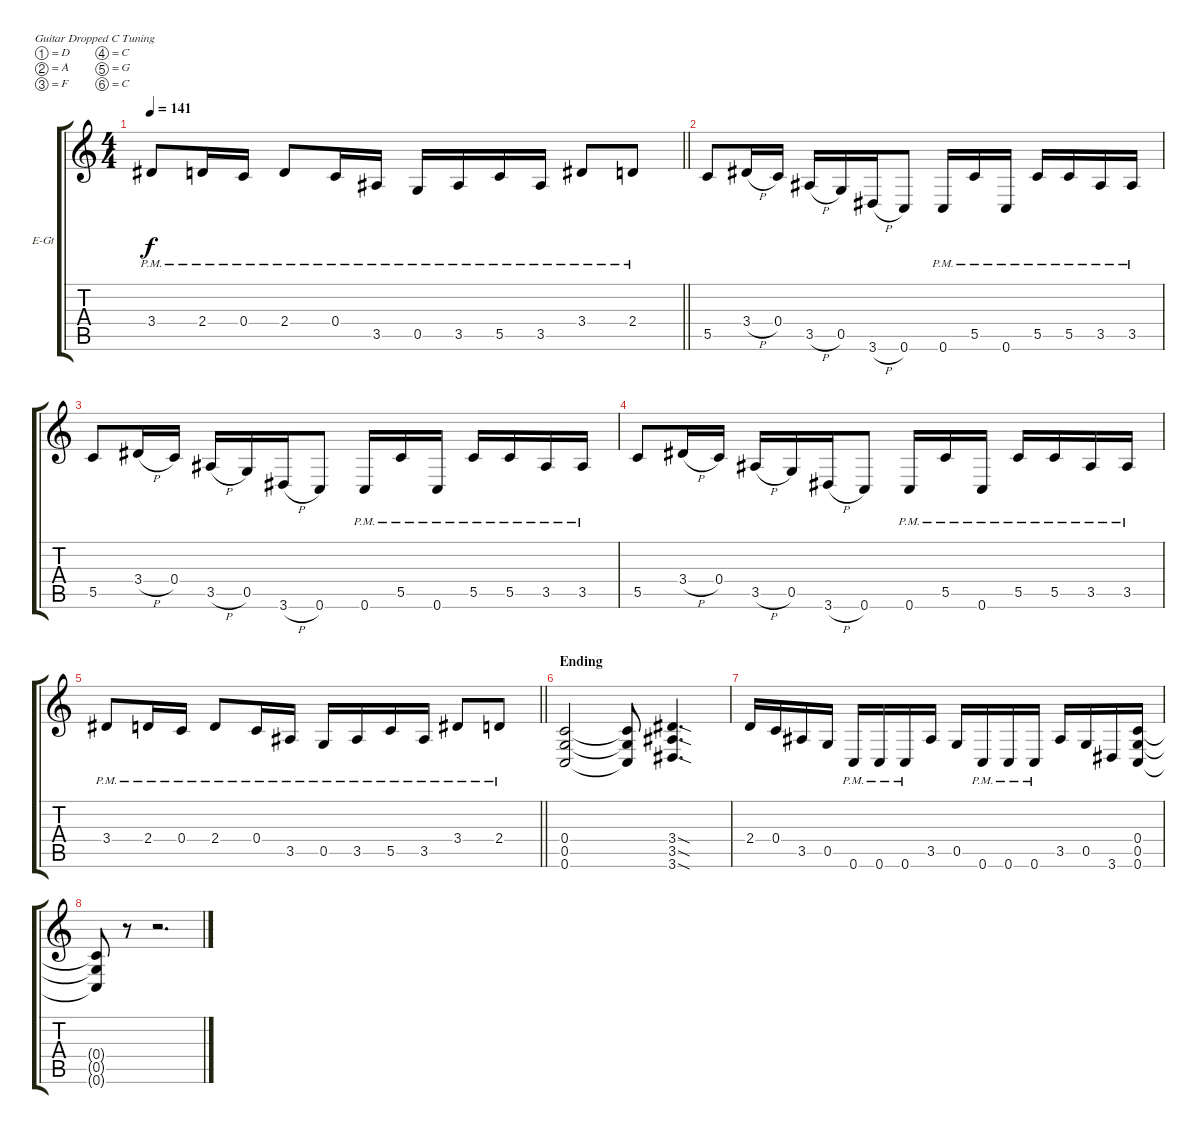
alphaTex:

\bracketExtendMode groupsimilarinstruments
\firstSystemTrackNameOrientation horizontal
\otherSystemsTrackNameOrientation horizontal
\track ("Guitar Rhythm (Left)" "E-Gt") {solo instrument overdrivenguitar}
\staff {score tabs}
\tuning (D4 A3 F3 C3 G2 C2)
\ts (4 4)
\tempo 141
\clef g2
\barLineRight lightlight
\ks c
3.4{pm}.8{dy f} 2.4{pm}.16 0.4{pm}.16 2.4{pm}.8 0.4{pm}.16 3.5{pm}.16 0.5{pm}.16 3.5{pm}.16 5.5{pm}.16 3.5{pm}.16 3.4{pm}.8 2.4{pm}.8 |
5.5.8 3.4{h}.16 0.4.16 3.5{h}.16 0.5.16 3.6{h}.16 0.6.8 0.6{pm}.16 5.5{pm}.16 0.6{pm}.16 5.5{pm}.16 5.5{pm}.16 3.5{pm}.16 3.5{pm}.16 |
5.5.8 3.4{h}.16 0.4.16 3.5{h}.16 0.5.16 3.6{h}.16 0.6.8 0.6{pm}.16 5.5{pm}.16 0.6{pm}.16 5.5{pm}.16 5.5{pm}.16 3.5{pm}.16 3.5{pm}.16 |
5.5.8 3.4{h}.16 0.4.16 3.5{h}.16 0.5.16 3.6{h}.16 0.6.8 0.6{pm}.16 5.5{pm}.16 0.6{pm}.16 5.5{pm}.16 5.5{pm}.16 3.5{pm}.16 3.5{pm}.16 |
\barLineRight lightlight
3.4{pm}.8 2.4{pm}.16 0.4{pm}.16 2.4{pm}.8 0.4{pm}.16 3.5{pm}.16 0.5{pm}.16 3.5{pm}.16 5.5{pm}.16 3.5{pm}.16 3.4{pm}.8 2.4{pm}.8 |
\section ("" "Ending")
(0.4 0.5 0.6).2 (0.4{t} 0.5{t} 0.6{t}).8 (3.4{sod} 3.5{sod} 3.6{sod}).4{d} |
2.4.16 0.4.16 3.5.16 0.5.16 0.6{pm}.16 0.6{pm}.16 0.6{pm}.16 3.5.16 0.5.16 0.6{pm}.16 0.6{pm}.16 0.6{pm}.16 3.5.16 0.5.16 3.6.16 (0.4 0.5 0.6).16 |
(0.4{t} 0.5{t} 0.6{t}).8 r.8 r.2{d}
